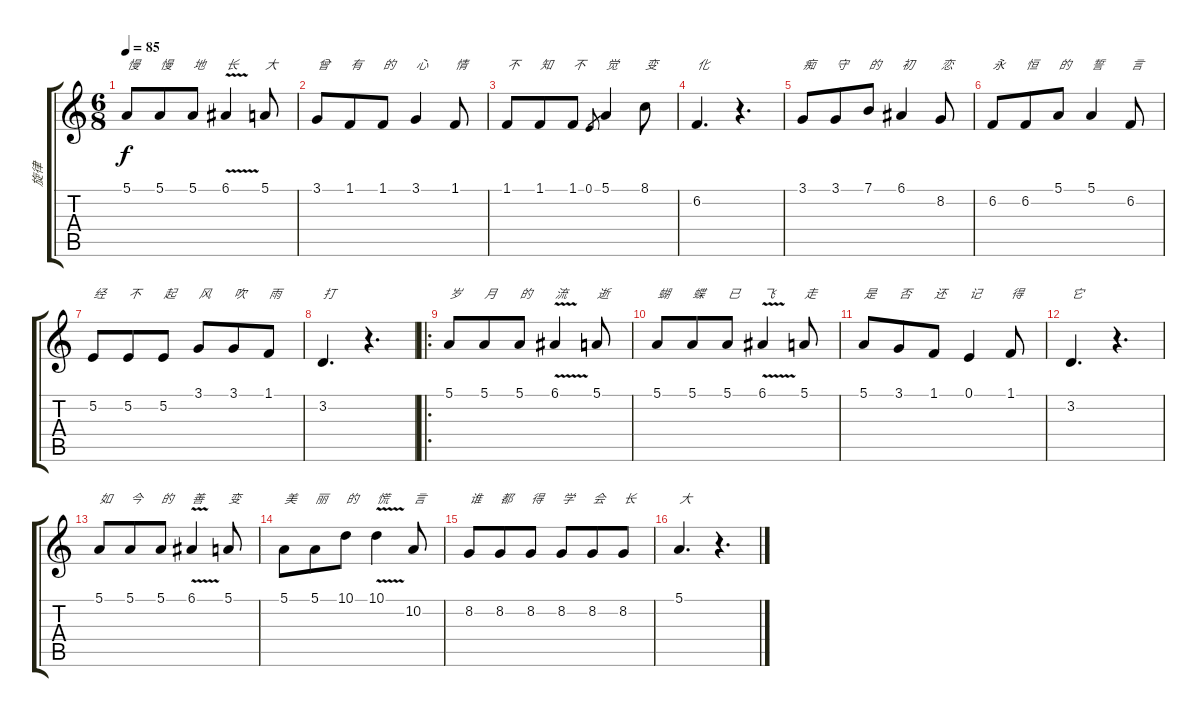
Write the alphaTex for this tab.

\track ("旋律" "旋律") {instrument flute}
\staff {score tabs}
\tuning (E4 B3 G3 D3 A2 E2) {hide}
\ts (6 8)
\tempo 85
\clef g2
\ks c
5.1.8{txt "慢" dy f} 5.1.8{txt "慢"} 5.1.8{txt "地"} 6.1{v}.4{txt "长"} 5.1.8{txt "大"} |
3.1.8{txt "曾"} 1.1.8{txt "有"} 1.1.8{txt "的"} 3.1.4{txt "心"} 1.1.8{txt "情"} |
1.1.8{txt "不"} 1.1.8{txt "知"} 1.1.8{txt "不"} 0.1.8{gr} 5.1.4{txt "觉"} 8.1.8{txt "变"} |
6.2.4{d txt "化"} r.4{d} |
3.1.8{txt "痴"} 3.1.8{txt "守"} 7.1.8{txt "的"} 6.1.4{txt "初"} 8.2.8{txt "恋"} |
6.2.8{txt "永"} 6.2.8{txt "恒"} 5.1.8{txt "的"} 5.1.4{txt "誓"} 6.2.8{txt "言"} |
5.2.8{txt "经"} 5.2.8{txt "不"} 5.2.8{txt "起"} 3.1.8{txt "风"} 3.1.8{txt "吹"} 1.1.8{txt "雨"} |
3.2.4{d txt "打"} r.4{d} |
\ro
5.1.8{txt "岁"} 5.1.8{txt "月"} 5.1.8{txt "的"} 6.1{v}.4{txt "流"} 5.1.8{txt "逝"} |
5.1.8{txt "蝴"} 5.1.8{txt "蝶"} 5.1.8{txt "已"} 6.1{v}.4{txt "飞"} 5.1.8{txt "走"} |
5.1.8{txt "是"} 3.1.8{txt "否"} 1.1.8{txt "还"} 0.1.4{txt "记"} 1.1.8{txt "得"} |
3.2.4{d txt "它"} r.4{d} |
5.1.8{txt "如"} 5.1.8{txt "今"} 5.1.8{txt "的"} 6.1{v}.4{txt "善"} 5.1.8{txt "变"} |
5.1.8{txt "美"} 5.1.8{txt "丽"} 10.1.8{txt "的"} 10.1{v}.4{txt "慌"} 10.2.8{txt "言"} |
8.2.8{txt "谁"} 8.2.8{txt "都"} 8.2.8{txt "得"} 8.2.8{txt "学"} 8.2.8{txt "会"} 8.2.8{txt "长"} |
5.1.4{d txt "大"} r.4{d}
